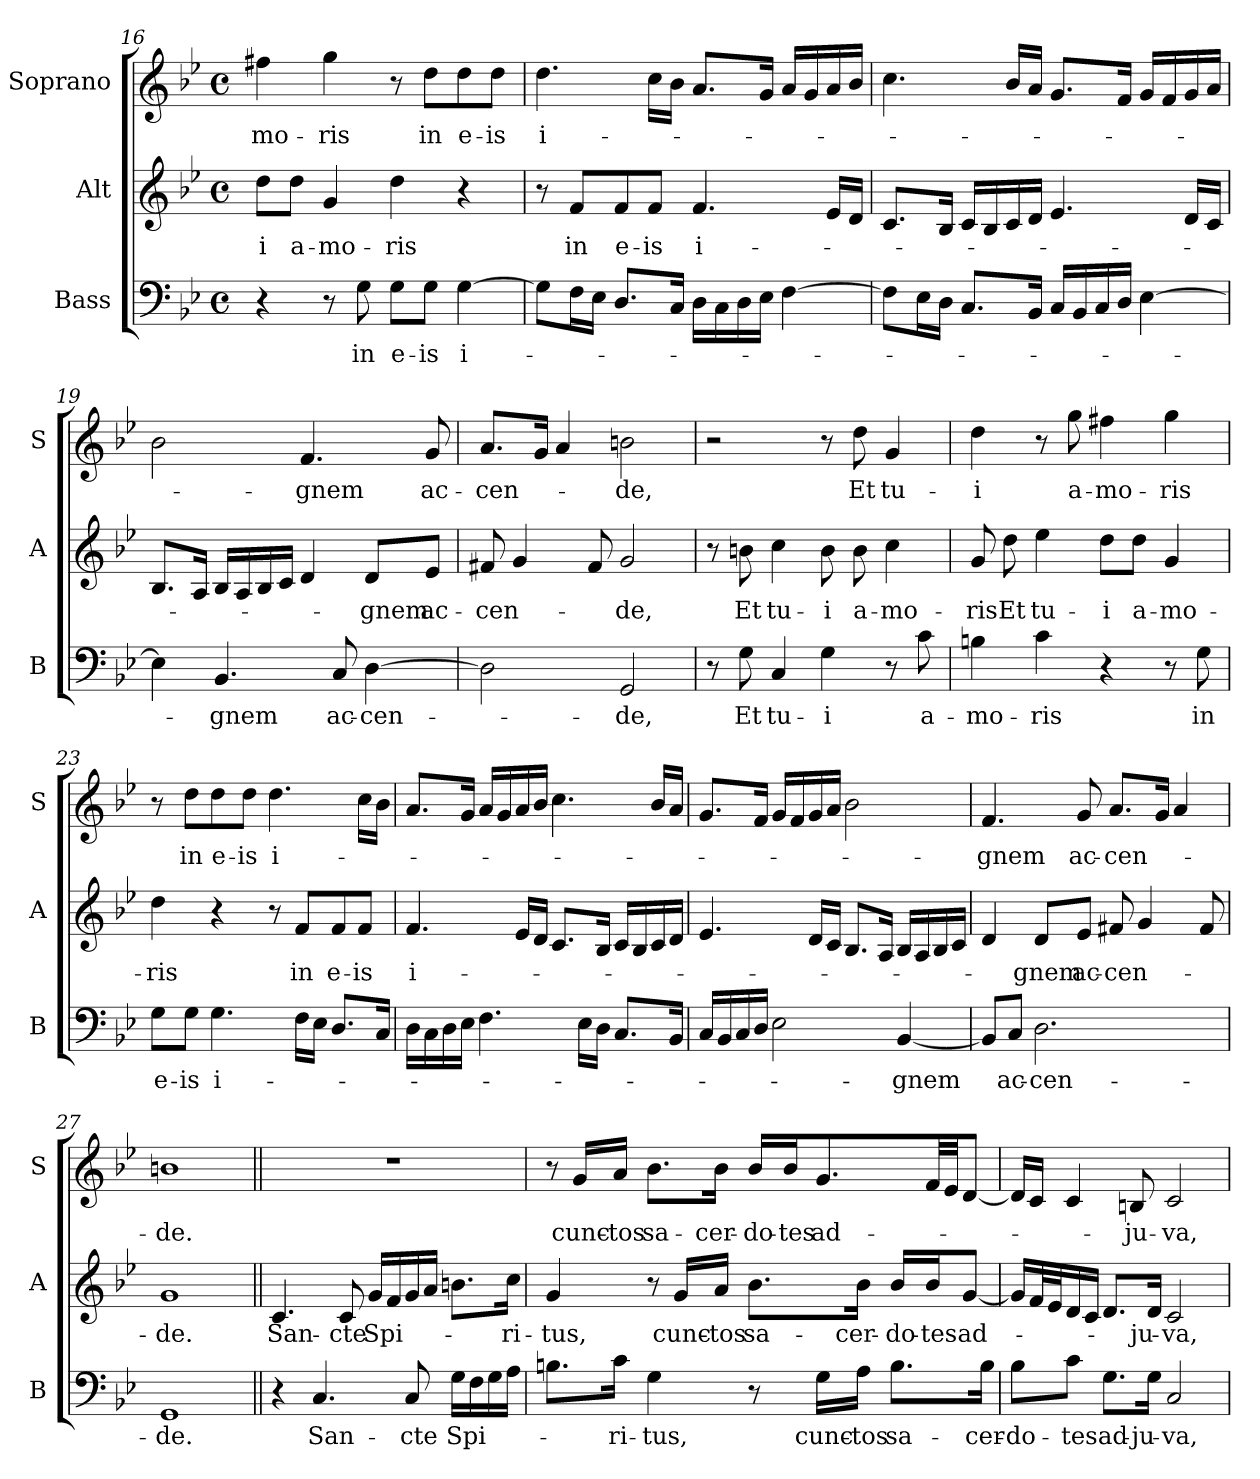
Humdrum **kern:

**kern	**text	**kern	**text	**kern	**text
*part3	*part3	*part2	*part2	*part1	*part1
*staff3	*staff3	*staff2	*staff2	*staff1	*staff1
*I"Bass	*	*I"Alt	*	*I"Soprano	*
*I'B	*	*I'A	*	*I'S	*
!!LO:PB:g=z
*clefF4	*	*clefG2	*	*clefG2	*
*k[b-e-]	*	*k[b-e-]	*	*k[b-e-]	*
*B-:	*	*B-:	*	*B-:	*
*M4/4	*	*M4/4	*	*M4/4	*
*met(c)	*	*met(c)	*	*met(c)	*
=16	=16	=16	=16	=16	=16
!	!	!	!LO:LY:b	!	!LO:LY:b
4r	.	8dd\L	-i	4ff#X\	-mo-
!	!	!	!LO:LY:b	!	!
.	.	8dd\J	a-	.	.
!	!	!	!LO:LY:b	!	!LO:LY:b
8r	.	4g/	-mo-	4gg\	-ris
!	!LO:LY:b	!	!	!	!
8G\	in	.	.	.	.
!	!LO:LY:b	!	!LO:LY:b	!	!
8G\L	e-	4dd\	-ris	8r	.
!	!LO:LY:b	!	!	!	!LO:LY:b
8G\J	-is	.	.	8dd\L	in
!	!LO:LY:b	!	!	!	!LO:LY:b
[4G\	i-	4r	.	8dd\	e-
!	!	!	!	!	!LO:LY:b
.	.	.	.	8dd\J	-is
=17	=17	=17	=17	=17	=17
!	!	!	!	!	!LO:LY:b
8G\L]	.	8r	.	4.dd\	i-
!	!	!	!LO:LY:b	!	!
16F\L	.	8f/L	in	.	.
16E-\JJ	.	.	.	.	.
!	!	!	!LO:LY:b	!	!
8.D/L	.	8f/	e-	.	.
!	!	!	!LO:LY:b	!	!
.	.	8f/J	-is	16cc\LL	.
16C/Jk	.	.	.	16b-\JJ	.
!	!	!	!LO:LY:b	!	!
16D\LL	.	4.f/	i-	8.a/L	.
16C\	.	.	.	.	.
16D\	.	.	.	.	.
16E-\JJ	.	.	.	16g/Jk	.
[4F\	.	.	.	16a/LL	.
.	.	.	.	16g/	.
.	.	16e-/LL	.	16a/	.
.	.	16d/JJ	.	16b-/JJ	.
=18	=18	=18	=18	=18	=18
8F\L]	.	8.c/L	.	4.cc\	.
16E-\L	.	.	.	.	.
16D\JJ	.	16B-/Jk	.	.	.
8.C/L	.	16c/LL	.	.	.
.	.	16B-/	.	.	.
.	.	16c/	.	16b-/LL	.
16BB-/Jk	.	16d/JJ	.	16a/JJ	.
16C/LL	.	4.e-/	.	8.g/L	.
16BB-/	.	.	.	.	.
16C/	.	.	.	.	.
16D/JJ	.	.	.	16f/Jk	.
[4E-\	.	.	.	16g/LL	.
.	.	.	.	16f/	.
.	.	16d/LL	.	16g/	.
.	.	16c/JJ	.	16a/JJ	.
!!LO:LB:g=z
=19	=19	=19	=19	=19	=19
4E-\]	.	8.B-/L	.	2b-\	.
.	.	16A/Jk	.	.	.
!	!LO:LY:b	!	!	!	!
4.BB-/	-gnem	16B-/LL	.	.	.
.	.	16A/	.	.	.
.	.	16B-/	.	.	.
.	.	16c/JJ	.	.	.
!	!	!	!	!	!LO:LY:b
.	.	4d/	.	4.f/	-gnem
!	!LO:LY:b	!	!	!	!
8C/	ac-	.	.	.	.
!	!LO:LY:b	!	!LO:LY:b	!	!
[4D\	-cen-	8d/L	-gnem	.	.
!	!	!	!LO:LY:b	!	!LO:LY:b
.	.	8e-/J	ac-	8g/	ac-
=20	=20	=20	=20	=20	=20
!	!	!	!LO:LY:b	!	!LO:LY:b
2D\]	.	8f#X/	-cen-	8.a/L	-cen-
.	.	4g/	.	.	.
.	.	.	.	16g/Jk	.
.	.	.	.	4a/	.
.	.	8f#/	.	.	.
!	!LO:LY:b	!	!LO:LY:b	!	!LO:LY:b
2GG/	-de,	2g/	-de,	2bn\	-de,
=21	=21	=21	=21	=21	=21
8r	.	8r	.	2r	.
!	!LO:LY:b	!	!LO:LY:b	!	!
8G\	Et	8bn\	Et	.	.
!	!LO:LY:b	!	!LO:LY:b	!	!
4C/	tu-	4cc\	tu-	.	.
!	!LO:LY:b	!	!LO:LY:b	!	!
4G\	-i	8b\	-i	8r	.
!	!	!	!LO:LY:b	!	!LO:LY:b
.	.	8b\	a-	8dd\	Et
!	!	!	!LO:LY:b	!	!LO:LY:b
8r	.	4cc\	-mo-	4g/	tu-
!	!LO:LY:b	!	!	!	!
8c\	a-	.	.	.	.
=22	=22	=22	=22	=22	=22
!	!LO:LY:b	!	!LO:LY:b	!	!LO:LY:b
4Bn\	-mo-	8g/	-ris	4dd\	-i
!	!	!	!LO:LY:b	!	!
.	.	8dd\	Et	.	.
!	!LO:LY:b	!	!LO:LY:b	!	!
4c\	-ris	4ee-\	tu-	8r	.
!	!	!	!	!	!LO:LY:b
.	.	.	.	8gg\	a-
!	!	!	!LO:LY:b	!	!LO:LY:b
4r	.	8dd\L	-i	4ff#X\	-mo-
!	!	!	!LO:LY:b	!	!
.	.	8dd\J	a-	.	.
!	!	!	!LO:LY:b	!	!LO:LY:b
8r	.	4g/	-mo-	4gg\	-ris
!	!LO:LY:b	!	!	!	!
8G\	in	.	.	.	.
!!LO:LB:g=z
=23	=23	=23	=23	=23	=23
!	!LO:LY:b	!	!LO:LY:b	!	!
8G\L	e-	4dd\	-ris	8r	.
!	!LO:LY:b	!	!	!	!LO:LY:b
8G\J	-is	.	.	8dd\L	in
!	!LO:LY:b	!	!	!	!LO:LY:b
4.G\	i-	4r	.	8dd\	e-
!	!	!	!	!	!LO:LY:b
.	.	.	.	8dd\J	-is
!	!	!	!	!	!LO:LY:b
.	.	8r	.	4.dd\	i-
!	!	!	!LO:LY:b	!	!
16F\LL	.	8f/L	in	.	.
16E-\JJ	.	.	.	.	.
!	!	!	!LO:LY:b	!	!
8.D/L	.	8f/	e-	.	.
!	!	!	!LO:LY:b	!	!
.	.	8f/J	-is	16cc\LL	.
16C/Jk	.	.	.	16b-\JJ	.
=24	=24	=24	=24	=24	=24
!	!	!	!LO:LY:b	!	!
16D\LL	.	4.f/	i-	8.a/L	.
16C\	.	.	.	.	.
16D\	.	.	.	.	.
16E-\JJ	.	.	.	16g/Jk	.
4.F\	.	.	.	16a/LL	.
.	.	.	.	16g/	.
.	.	16e-/LL	.	16a/	.
.	.	16d/JJ	.	16b-/JJ	.
.	.	8.c/L	.	4.cc\	.
16E-\LL	.	.	.	.	.
16D\JJ	.	16B-/Jk	.	.	.
8.C/L	.	16c/LL	.	.	.
.	.	16B-/	.	.	.
.	.	16c/	.	16b-/LL	.
16BB-/Jk	.	16d/JJ	.	16a/JJ	.
=25	=25	=25	=25	=25	=25
16C/LL	.	4.e-/	.	8.g/L	.
16BB-/	.	.	.	.	.
16C/	.	.	.	.	.
16D/JJ	.	.	.	16f/Jk	.
2E-\	.	.	.	16g/LL	.
.	.	.	.	16f/	.
.	.	16d/LL	.	16g/	.
.	.	16c/JJ	.	16a/JJ	.
.	.	8.B-/L	.	2b-\	.
.	.	16A/Jk	.	.	.
!	!LO:LY:b	!	!	!	!
[4BB-/	-gnem	16B-/LL	.	.	.
.	.	16A/	.	.	.
.	.	16B-/	.	.	.
.	.	16c/JJ	.	.	.
!!LO:PB:g=z
=26	=26	=26	=26	=26	=26
!	!	!	!	!	!LO:LY:b
8BB-/L]	.	4d/	.	4.f/	-gnem
!	!LO:LY:b	!	!	!	!
8C/J	ac-	.	.	.	.
!	!LO:LY:b	!	!LO:LY:b	!	!
2.D\	-cen-	8d/L	-gnem	.	.
!	!	!	!LO:LY:b	!	!LO:LY:b
.	.	8e-/J	ac-	8g/	ac-
!	!	!	!LO:LY:b	!	!LO:LY:b
.	.	8f#X/	-cen-	8.a/L	-cen-
.	.	4g/	.	.	.
.	.	.	.	16g/Jk	.
.	.	.	.	4a/	.
.	.	8f#/	.	.	.
=27	=27	=27	=27	=27	=27
!	!LO:LY:b	!	!LO:LY:b	!	!LO:LY:b
1GG	-de.	1g	-de.	1bn	-de.
=28||	=28||	=28||	=28||	=28||	=28||
!	!	!	!LO:LY:b	!	!
4r	.	4.c/	San-	1r	.
!	!LO:LY:b	!	!	!	!
4.C/	San-	.	.	.	.
!	!	!	!LO:LY:b	!	!
.	.	8c/	-cte	.	.
!	!	!	!LO:LY:b	!	!
.	.	16g/LL	Spi-	.	.
.	.	16f/	.	.	.
!	!LO:LY:b	!	!	!	!
8C/	-cte	16g/	.	.	.
.	.	16a/JJ	.	.	.
!	!LO:LY:b	!	!	!	!
16G\LL	Spi-	8.bn\L	.	.	.
16F\	.	.	.	.	.
16G\	.	.	.	.	.
!	!	!	!LO:LY:b	!	!
16A\JJ	.	16cc\Jk	-ri-	.	.
!!LO:LB:g=z
=29	=29	=29	=29	=29	=29
!	!	!	!LO:LY:b	!	!
8.Bn\L	.	4g/	-tus,	8r	.
!	!	!	!	!	!LO:LY:b
.	.	.	.	16g/LL	cunc-
!	!LO:LY:b	!	!	!	!LO:LY:b
16c\Jk	-ri-	.	.	16a/JJ	-tos
!	!LO:LY:b	!	!	!	!LO:LY:b
4G\	-tus,	8r	.	8.b-\L	sa-
!	!	!	!LO:LY:b	!	!
.	.	16g/LL	cunc-	.	.
!	!	!	!LO:LY:b	!	!LO:LY:b
.	.	16a/JJ	-tos	16b-\Jk	-cer-
!	!	!	!LO:LY:b	!	!LO:LY:b
8r	.	8.b-\L	sa-	16b-/LL	-do-
!	!	!	!	!	!LO:LY:b
.	.	.	.	16b-/J	-tes
!	!LO:LY:b	!	!	!	!LO:LY:b
16G\LL	cunc-	.	.	8.g/	ad-
!	!LO:LY:b	!	!LO:LY:b	!	!
16A\JJ	-tos	16b-\Jk	-cer-	.	.
!	!LO:LY:b	!	!LO:LY:b	!	!
8.B\L	sa-	16b-/LL	-do-	.	.
!	!	!	!LO:LY:b	!	!
.	.	16b-/J	-tes	32f/LL	.
.	.	.	.	32e-/JJ	.
!	!	!	!LO:LY:b	!	!
.	.	[8g/J	ad-	[8d/J	.
!	!LO:LY:b	!	!	!	!
16B\Jk	-cer-	.	.	.	.
=30	=30	=30	=30	=30	=30
!	!LO:LY:b	!	!	!	!
8B-\L	-do-	16g/LL]	.	16d/LL]	.
.	.	32f/L	.	16c/JJ	.
.	.	32e-/J	.	.	.
!	!LO:LY:b	!	!	!	!
8c\J	-tes	16d/	.	4c/	.
.	.	16c/JJ	.	.	.
!	!LO:LY:b	!	!	!	!
8.G\L	ad-	8.d/L	.	.	.
!	!	!	!	!	!LO:LY:b
.	.	.	.	8Bn/	-ju-
!	!LO:LY:b	!	!LO:LY:b	!	!
16G\Jk	-ju-	16d/Jk	-ju-	.	.
!	!LO:LY:b	!	!LO:LY:b	!	!LO:LY:b
2C/	-va,	2c/	-va,	2c/	-va,
=	=	=	=	=	=
*-	*-	*-	*-	*-	*-
